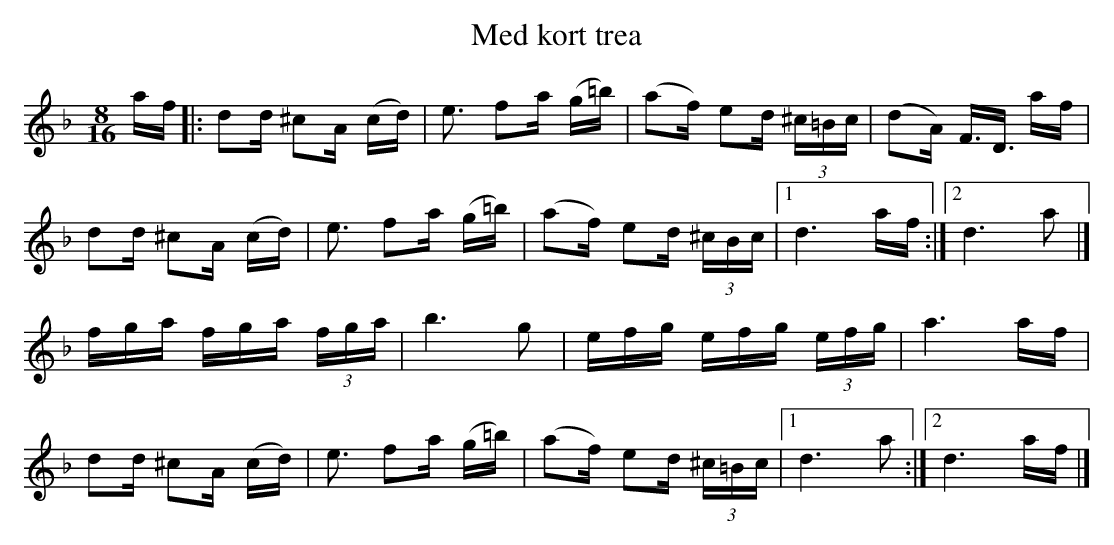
X:1
T:Med kort trea
M:8/16
L:1/16
K:Dm
af|:d2d ^c2A (cd)|e3 f2a (g=b)| (a2f) e2d (3^c=Bc|(d2A) F3/2D3/2 af|
d2d ^c2A (cd)|e3 f2a (g=b)| (a2f) e2d (3^cBc|1 d6  af:|2 d6  a2|]
fga fga (3fga|b6 g2|efg efg (3efg|a6 af|
d2d ^c2A (cd)|e3 f2a (g=b)| (a2f) e2d (3^c=Bc|1 d6  a2:|2 d6  af|]
